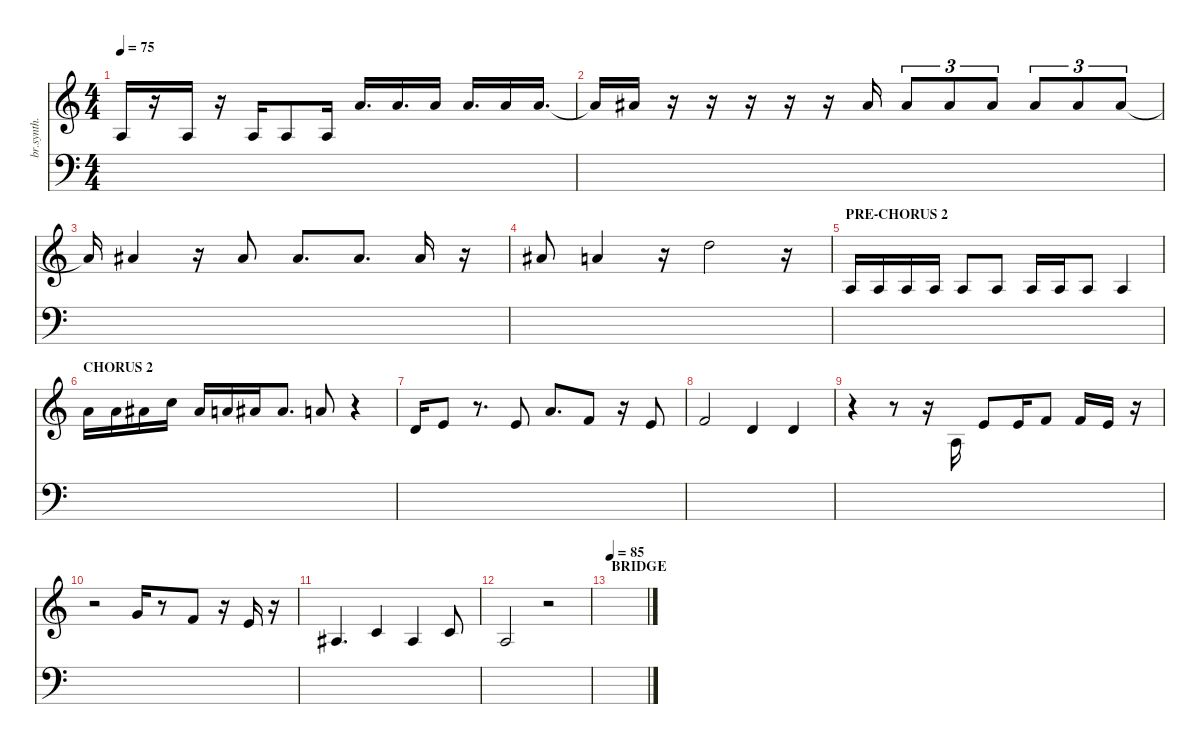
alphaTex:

\defaultSystemsLayout 4
\hideDynamics
\bracketExtendMode nobrackets
\otherSystemsTrackNameOrientation horizontal
\track ("Brass Synthesizer" "br.synth.") {instrument synthbrass1}
\staff {score}
\tuning (E4 B3 G3 D3 A2 E2)
\ts (4 4)
\tempo 75
\clef g2
\ks c
2.3.16{dy mf beam Up} r.16{beam Up} 2.3.16{beam Up} r.16{beam Up} 2.3.16{beam Up} 2.3.8{beam Up} 2.3.16{beam Up} 19.4.16{d beam Up} 5.1.16{d beam Up} 5.1.16{beam Up} 19.4.16{d beam Up} 5.1.16{beam Up} 5.1.16{d beam Up} |
5.1{t}.16{beam Up} 6.1{acc #}.16{beam Up} r.16{beam Up} r.16{beam Up} r.16{beam Up} r.16{beam Up} r.16{beam Up} 6.1{acc #}.16{beam Up} 6.1{acc #}.8{tu (3 2) beam Up} 6.1{acc #}.8{tu (3 2) beam Up} 6.1{acc #}.8{tu (3 2) beam Up} 6.1{acc #}.8{tu (3 2) beam Up} 6.1{acc #}.8{tu (3 2) beam Up} 6.1{acc #}.8{tu (3 2) beam Up} |
6.1{t acc #}.16{beam Up} 6.1{acc #}.4{beam Up} r.16{beam Up} 11.2{acc #}.8{beam Up} 11.2{acc #}.8{d beam Up} 11.2{acc #}.8{d beam Up} 6.1{acc #}.16{beam Up} r.16{beam Up} |
11.2{acc #}.8{beam Up} 5.1.4{beam Up} r.16{beam Up} 10.1.2{beam Down} r.16{beam Down} |
\section ("" "PRE-CHORUS 2")
12.5.16{beam Up} 12.5.16{beam Up} 12.5.16{beam Up} 12.5.16{beam Up} 12.5.8{beam Up} 12.5.8{beam Up} 12.5.16{beam Up} 12.5.16{beam Up} 12.5.8{beam Up} 12.5.4{beam Up} |
\section ("" "CHORUS 2")
14.3.16{beam Down} 14.3.16{beam Down} 15.3{acc #}.16{beam Down} 13.2.16{beam Down} 15.3{acc #}.16{beam Up} 14.3.16{beam Up} 15.3{acc #}.16{beam Up} 15.3{acc #}.8{d beam Up} 14.3.8{beam Up} r.4{beam Up} |
3.2.16{beam Up} 0.1.8{beam Up} r.8{d beam Up} 0.1.8{beam Up} 5.1.8{d beam Up} 1.1.8{beam Up} r.16{beam Up} 0.1.8{beam Up} |
1.1.2{beam Up} 3.2.4{beam Up} 3.2.4{beam Up} |
r.4{beam Down} r.8{beam Down} r.16{beam Down} 2.3.16{beam Up} 0.1.8{beam Up} 0.1.16{beam Up} 1.1.8{beam Up} 1.1.16{beam Up} 0.1.16{beam Up} r.16{beam Up} |
r.2{beam Down} 3.1.16{beam Up} r.8{beam Up} 1.1.8{beam Up} r.16{beam Up} 0.1.16{beam Up} r.16{beam Up} |
3.3{acc #}.4{d beam Up} 1.2.4{beam Up} 3.3{acc #}.4{beam Up} 1.2.8{beam Up} |
2.3.2{beam Up} r.2{beam Up} |
\section ("" "BRIDGE")
\tempo 85
|
|
|
\staff {score}
\tuning (G2 D2 A1 E1 B0)
\clef f4
\ottava regular
\simile none
\ks c
|
|
|
|
|
|
|
|
|
|
|
|
|
|
|
